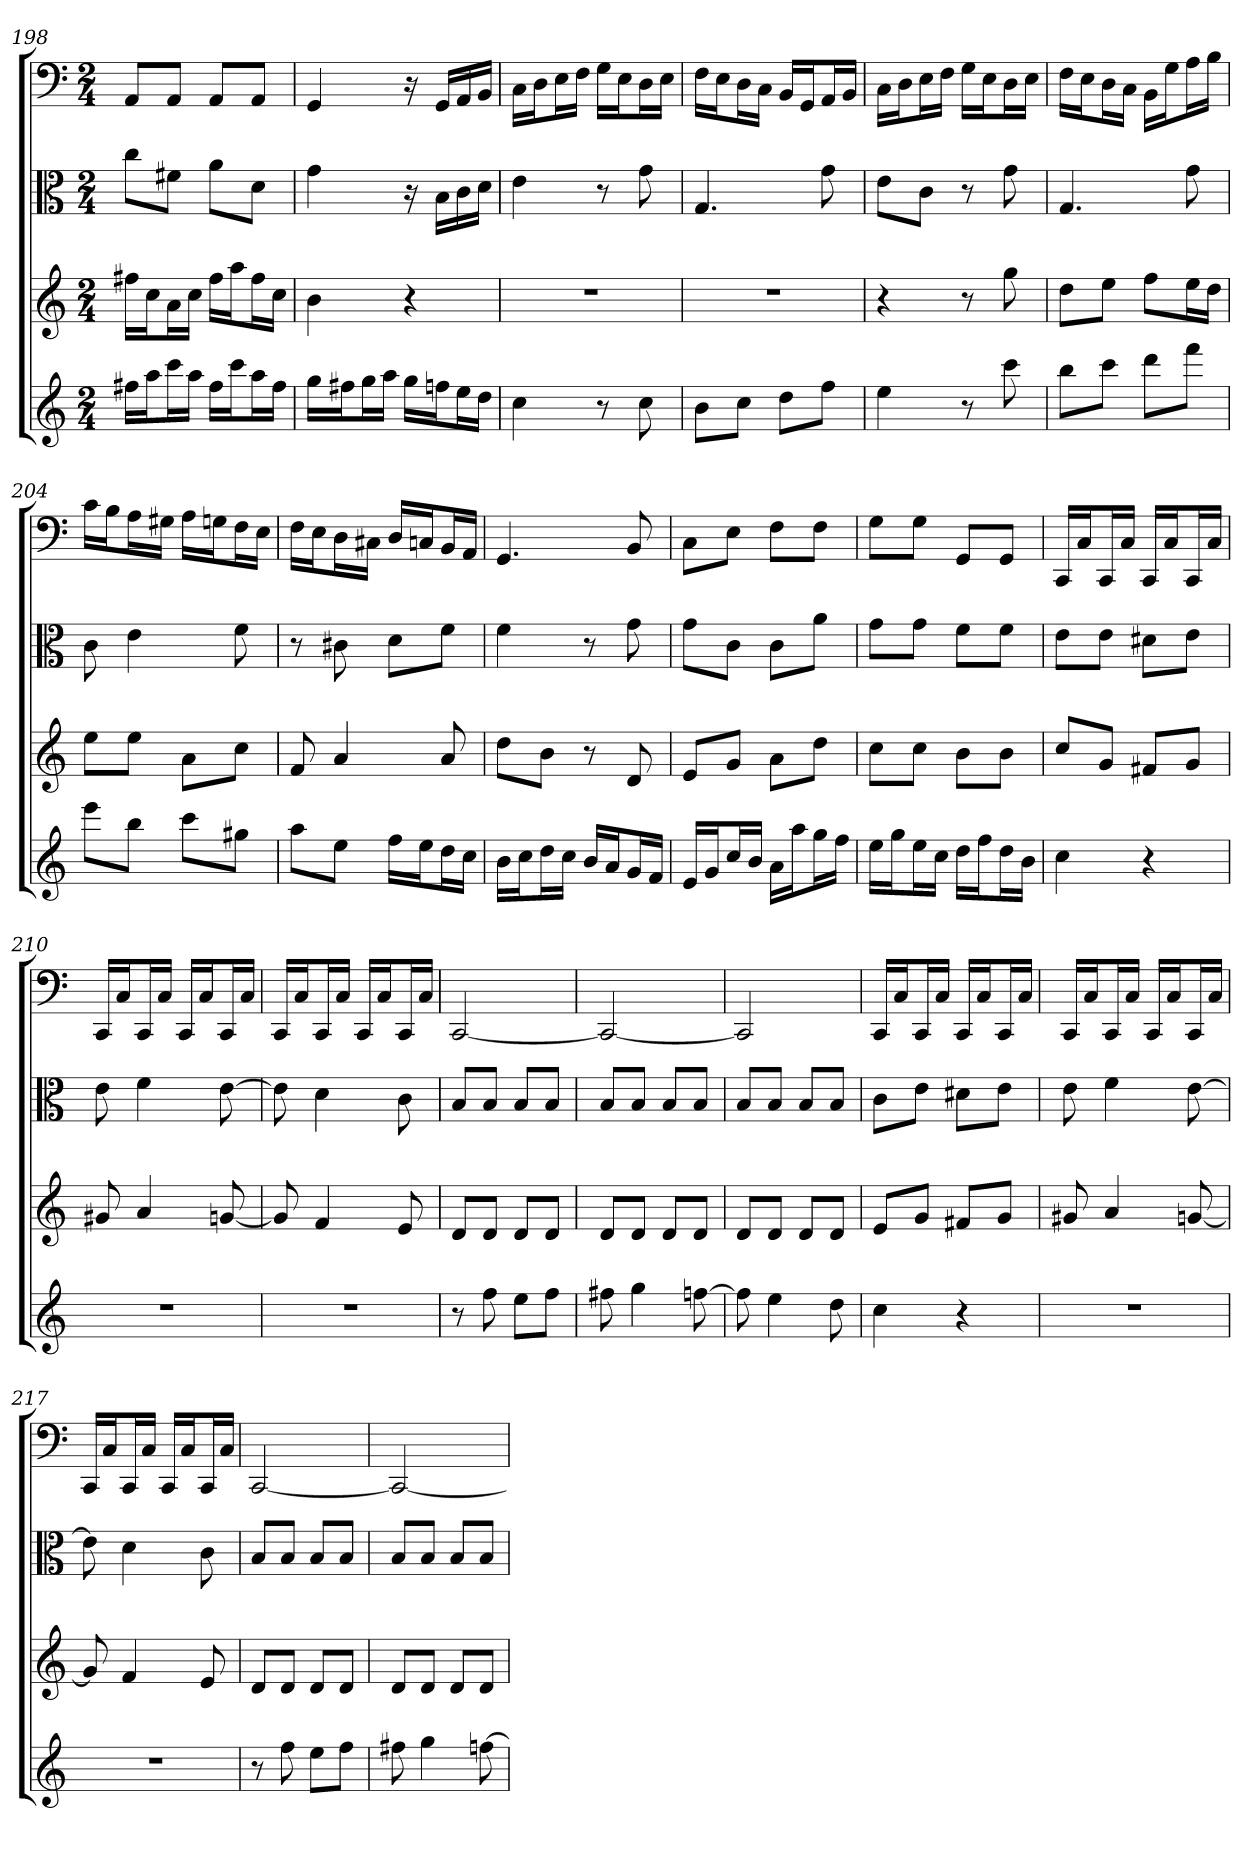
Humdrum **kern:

**kern	**kern	**kern	**kern
*part4	*part3	*part2	*part1
*staff4	*staff3	*staff2	*staff1
*	*	*clefC3	*clefF4
*k[]	*k[]	*k[]	*k[]
*C:	*C:	*C:	*C:
*M2/4	*M2/4	*M2/4	*M2/4
=198	=198	=198	=198
16ff#XLL	16ff#XLL	8cc\L	8AA/L
16aaJ	16ccJ	.	.
16cccL	16aL	8f#X\J	8AA/J
16aaJJ	16ccJJ	.	.
16ff#LL	16ff#LL	8a\L	8AA/L
16cccJ	16aaJ	.	.
16aaL	16ff#L	8d\J	8AA/J
16ff#JJ	16ccJJ	.	.
=199	=199	=199	=199
16ggLL	4b	4g	4GG
16ff#XJ	.	.	.
16ggL	.	.	.
16aaJJ	.	.	.
16ggLL	4r	16r	16r
16ffnJ	.	16B\LL	16GG/LL
16eeL	.	16c\	16AA/
16ddJJ	.	16d\JJ	16BB/JJ
=200	=200	=200	=200
4cc	2r	4e	16C\LL
.	.	.	16D\J
.	.	.	16E\L
.	.	.	16F\JJ
8r	.	8r	16G\LL
.	.	.	16E\J
8cc	.	8g	16D\L
.	.	.	16E\JJ
=201	=201	=201	=201
8bL	2r	4.G	16F\LL
.	.	.	16E\J
8ccJ	.	.	16D\L
.	.	.	16C\JJ
8ddL	.	.	16BB/LL
.	.	.	16GG/J
8ffJ	.	8g	16AA/L
.	.	.	16BB/JJ
=202	=202	=202	=202
4ee	4r	8e\L	16C\LL
.	.	.	16D\J
.	.	8c\J	16E\L
.	.	.	16F\JJ
8r	8r	8r	16G\LL
.	.	.	16E\J
8ccc	8gg	8g	16D\L
.	.	.	16E\JJ
=203	=203	=203	=203
8bbL	8ddL	4.G	16F\LL
.	.	.	16E\J
8cccJ	8eeJ	.	16D\L
.	.	.	16C\JJ
8dddL	8ffL	.	16BB\LL
.	.	.	16G\J
8fffJ	16eeL	8g	16A\L
.	16ddJJ	.	16B\JJ
=204	=204	=204	=204
8eeeL	8eeL	8c	16c\LL
.	.	.	16B\J
8bbJ	8eeJ	4e	16A\L
.	.	.	16G#X\JJ
8cccL	8aL	.	16A\LL
.	.	.	16Gn\J
8gg#XJ	8ccJ	8f	16F\L
.	.	.	16E\JJ
=205	=205	=205	=205
8aaL	8f	8r	16F\LL
.	.	.	16E\J
8eeJ	4a	8c#X	16D\L
.	.	.	16C#X\JJ
16ffLL	.	8d\L	16D/LL
16eeJ	.	.	16Cn/J
16ddL	8a	8f\J	16BB/L
16ccJJ	.	.	16AA/JJ
=206	=206	=206	=206
16bLL	8ddL	4f	4.GG
16ccJ	.	.	.
16ddL	8bJ	.	.
16ccJJ	.	.	.
16bLL	8r	8r	.
16aJ	.	.	.
16gL	8d	8g	8BB
16fJJ	.	.	.
=207	=207	=207	=207
16eLL	8eL	8g\L	8C\L
16gJ	.	.	.
16ccL	8gJ	8c\J	8E\J
16bJJ	.	.	.
16aLL	8aL	8c\L	8F\L
16aaJ	.	.	.
16ggL	8ddJ	8a\J	8F\J
16ffJJ	.	.	.
=208	=208	=208	=208
16eeLL	8ccL	8g\L	8G\L
16ggJ	.	.	.
16eeL	8ccJ	8g\J	8G\J
16ccJJ	.	.	.
16ddLL	8bL	8f\L	8GG/L
16ffJ	.	.	.
16ddL	8bJ	8f\J	8GG/J
16bJJ	.	.	.
=209	=209	=209	=209
4cc	8ccL	8e\L	16CC/LL
.	.	.	16C/J
.	8gJ	8e\J	16CC/L
.	.	.	16C/JJ
4r	8f#XL	8d#X\L	16CC/LL
.	.	.	16C/J
.	8gJ	8e\J	16CC/L
.	.	.	16C/JJ
=210	=210	=210	=210
2r	8g#X	8e	16CC/LL
.	.	.	16C/J
.	4a	4f	16CC/L
.	.	.	16C/JJ
.	.	.	16CC/LL
.	.	.	16C/J
.	[8gn	[8e	16CC/L
.	.	.	16C/JJ
=211	=211	=211	=211
2r	8g]	8e]	16CC/LL
.	.	.	16C/J
.	4f	4d	16CC/L
.	.	.	16C/JJ
.	.	.	16CC/LL
.	.	.	16C/J
.	8e	8c	16CC/L
.	.	.	16C/JJ
=212	=212	=212	=212
8r	8dL	8B/L	[2CC
8ff	8dJ	8B/J	.
8eeL	8dL	8B/L	.
8ffJ	8dJ	8B/J	.
=213	=213	=213	=213
8ff#X	8dL	8B/L	2CC_
4gg	8dJ	8B/J	.
.	8dL	8B/L	.
[8ffn	8dJ	8B/J	.
=214	=214	=214	=214
8ff]	8dL	8B/L	2CC]
4ee	8dJ	8B/J	.
.	8dL	8B/L	.
8dd	8dJ	8B/J	.
=215	=215	=215	=215
4cc	8eL	8c\L	16CC/LL
.	.	.	16C/J
.	8gJ	8e\J	16CC/L
.	.	.	16C/JJ
4r	8f#XL	8d#X\L	16CC/LL
.	.	.	16C/J
.	8gJ	8e\J	16CC/L
.	.	.	16C/JJ
=216	=216	=216	=216
2r	8g#X	8e	16CC/LL
.	.	.	16C/J
.	4a	4f	16CC/L
.	.	.	16C/JJ
.	.	.	16CC/LL
.	.	.	16C/J
.	[8gn	[8e	16CC/L
.	.	.	16C/JJ
=217	=217	=217	=217
2r	8g]	8e]	16CC/LL
.	.	.	16C/J
.	4f	4d	16CC/L
.	.	.	16C/JJ
.	.	.	16CC/LL
.	.	.	16C/J
.	8e	8c	16CC/L
.	.	.	16C/JJ
=218	=218	=218	=218
8r	8dL	8B/L	[2CC
8ff	8dJ	8B/J	.
8eeL	8dL	8B/L	.
8ffJ	8dJ	8B/J	.
=219	=219	=219	=219
8ff#X	8dL	8B/L	2CC_
4gg	8dJ	8B/J	.
.	8dL	8B/L	.
[8ffn	8dJ	8B/J	.
=	=	=	=
*-	*-	*-	*-
